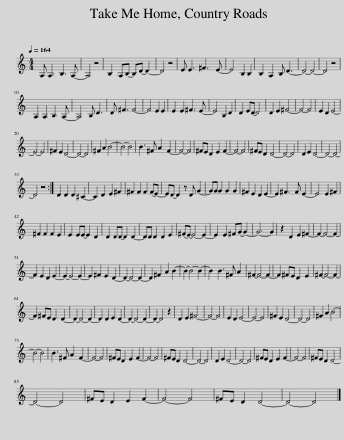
X:1
L:1/8
Q:1/4=164
M:4/4
I:linebreak $
K:none
V:1 treble transpose=-2
V:1
[K:C] A, A,3 B,3 A,- | A,4 z4 | B,2 A,B,- B,D- D2- | D4 z4 | E E3 ^F3 E- | %5
 E4 B,2 B,2 | B,2 A,2 B, D3- | D4- D4- | D4 z4 |$ A,2 A,2 B,3 A,- | %10
 A,4 B, D3 | D ^F3 F4- | F4 E2 E2 | E2 E2 ^F3 E- | E4 B,2 D2 | %15
 D2 ED- D4 | D2 E2 ^F4- | F4- F4 | E2 D2 E4- |$ E4- E4 | %20
 ^F2 E2 D4- | D4- D4 | ^F2 A2 B4- | B4- B4 | B3 ^F A2 F2- | %25
 F4- F4 | ^FE D2 E2 F2- | F4- F4 | ^FE D2 D4- | D4- D4 | %30
 D2 E2 D4- | D4- D4- |$ D4 z4 :| D2 D2 D2 ^C2- | C2 D2 E2 ^F2 | %35
 ^F2 F2 F2 (FE-) | ED- D2 z D G2- | GG G2 G2 G2 | ^F2 E2 D2 E2- | E2 ^F3 F E2- | %40
 E4 E2 ^F2 |$ ^F2 F2 F2 E2 | E2 EE- E2 D2 | D2 DD- D2 D2- | DD D2 D2 E2 | %45
 (^FE-) E4- E2- | E2 E2 ^FG- G2- | G6- G2 | z2 D2 E2 ^F2- | F2- F4- F2- |$ %50
 F2 E2 D2 E2- | E2- E4- E2- | E2 ^F2 E2 D2- | D2- D4- D2- | D2 ^F2 A2 B2- | %55
 B2- B4- B2- | B2 B3 ^F A2 | ^F2- F4- F2- | F2 ^FE D2 E2 | ^F2- F4- F2- |$ %60
 F2 ^FE D2 D2- | D2- D4- D2- | D2 D2 E2 D2- | D2- D4- D2- | D2- D4 z2 | %65
 D2 E2 ^F4- | F4- F4 | E2 D2 E4- | E4- E4 | ^F2 E2 D4- | %70
 D4- D4 | ^F2 A2 B4- |$ B4- B4 | B3 ^F A2 F2- | F4- F4 | %75
 ^FE D2 E2 F2- | F4- F4 | ^FE D2 D4- | D4- D4 | D2 E2 D4- | %80
 D4- D4 | ^FE D2 E2 F2- | F4- F4 | ^FE D2 D4- |$ D4- D4 | %85
 ^FE D2 E2 F2- | F4- F4 | ^FE D2 D4- | D4- D4 |] %89
